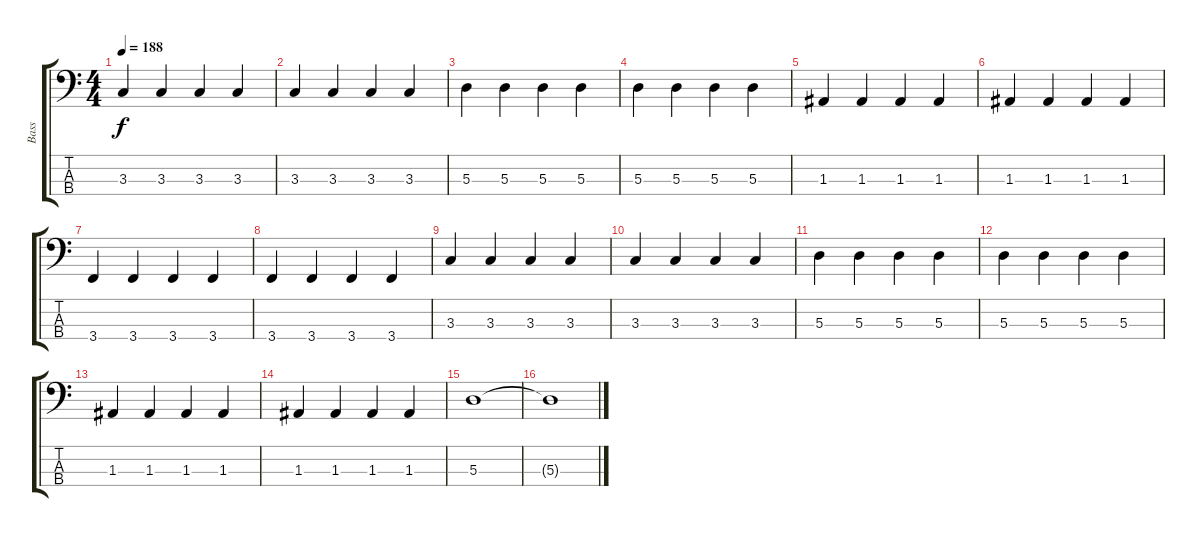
\track ("Bass" "Bass") {instrument electricbasspick}
\staff {score tabs}
\tuning (G2 D2 A1 D1) {hide}
\ts (4 4)
\tempo 188
\clef f4
\ks c
3.3.4{dy f} 3.3.4 3.3.4 3.3.4 |
3.3.4 3.3.4 3.3.4 3.3.4 |
5.3.4 5.3.4 5.3.4 5.3.4 |
5.3.4 5.3.4 5.3.4 5.3.4 |
1.3.4 1.3.4 1.3.4 1.3.4 |
1.3.4 1.3.4 1.3.4 1.3.4 |
3.4.4 3.4.4 3.4.4 3.4.4 |
3.4.4 3.4.4 3.4.4 3.4.4 |
3.3.4 3.3.4 3.3.4 3.3.4 |
3.3.4 3.3.4 3.3.4 3.3.4 |
5.3.4 5.3.4 5.3.4 5.3.4 |
5.3.4 5.3.4 5.3.4 5.3.4 |
1.3.4 1.3.4 1.3.4 1.3.4 |
1.3.4 1.3.4 1.3.4 1.3.4 |
5.3.1 |
5.3{t}.1
